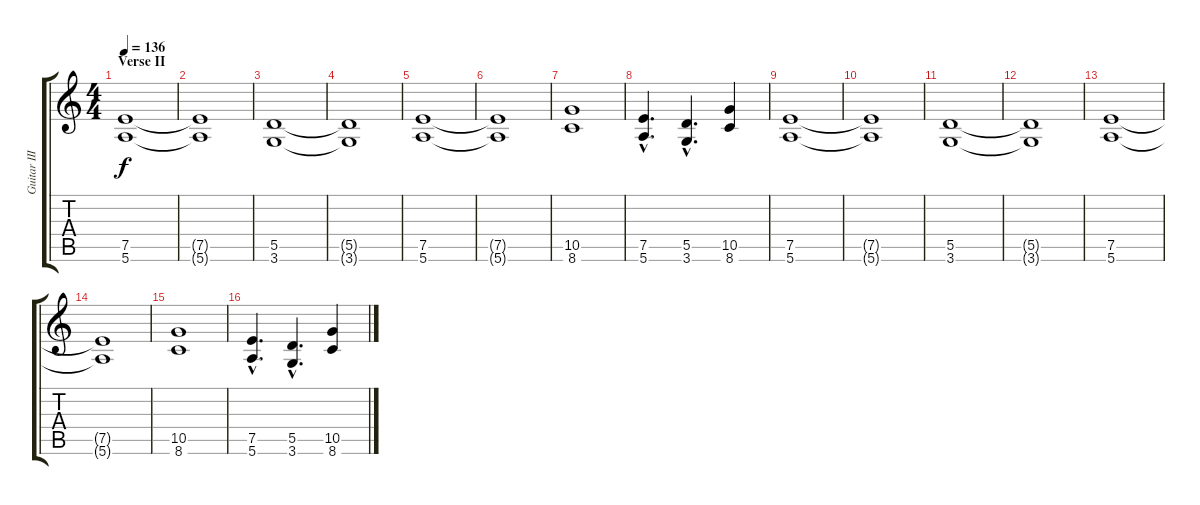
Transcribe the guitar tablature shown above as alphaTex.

\track ("Guitar III" "Guitar III") {instrument distortionguitar}
\staff {score tabs}
\tuning (E4 B3 G3 D3 A2 E2) {hide}
\ts (4 4)
\section ("" "Verse II")
\tempo 136
\clef g2
\ks c
(7.5 5.6).1{dy f} |
(7.5{t} 5.6{t}).1 |
(5.5 3.6).1 |
(5.5{t} 3.6{t}).1 |
(7.5 5.6).1 |
(7.5{t} 5.6{t}).1 |
(10.5 8.6).1 |
(7.5{hac} 5.6{hac}).4{d} (5.5{hac} 3.6{hac}).4{d} (10.5 8.6).4 |
(7.5 5.6).1 |
(7.5{t} 5.6{t}).1 |
(5.5 3.6).1 |
(5.5{t} 3.6{t}).1 |
(7.5 5.6).1 |
(7.5{t} 5.6{t}).1 |
(10.5 8.6).1 |
(7.5{hac} 5.6{hac}).4{d} (5.5{hac} 3.6{hac}).4{d} (10.5 8.6).4
